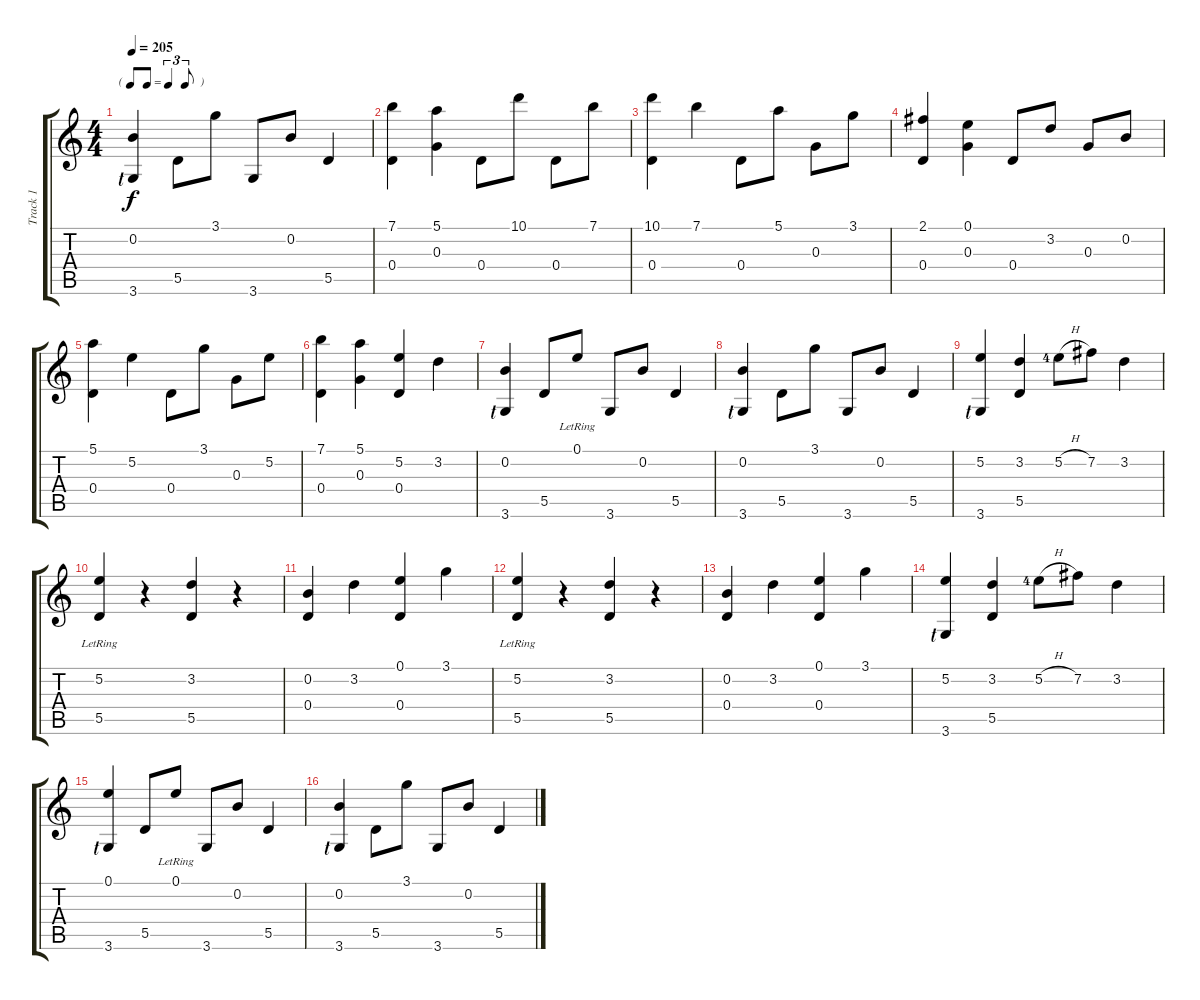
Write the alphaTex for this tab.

\track ("Track 1" "Track 1") {instrument acousticguitarsteel}
\staff {score tabs}
\tuning (E4 B3 G3 D3 A2 E2) {hide}
\ts (4 4)
\tf triplet8th
\tempo 205
\clef g2
\ks c
(0.2 3.6{lf 1}).4{dy f} 5.5.8 3.1.8 3.6.8 0.2.8 5.5.4 |
(7.1 0.4).4 (5.1 0.3).4 0.4.8 10.1.8 0.4.8 7.1.8 |
(10.1 0.4).4 7.1.4 0.4.8 5.1.8 0.3.8 3.1.8 |
(2.1 0.4).4 (0.1 0.3).4 0.4.8 3.2.8 0.3.8 0.2.8 |
(5.1 0.4).4 5.2.4 0.4.8 3.1.8 0.3.8 5.2.8 |
(7.1 0.4).4 (5.1 0.3).4 (5.2 0.4).4 3.2.4 |
(0.2 3.6{lf 1}).4 5.5.8 0.1{lr}.8 3.6.8 0.2.8 5.5.4 |
(0.2 3.6{lf 1}).4 5.5.8 3.1.8 3.6.8 0.2.8 5.5.4 |
(5.2 3.6{lf 1}).4 (3.2 5.5).4 5.2{h lf 5}.8 7.2.8 3.2.4 |
(5.2{lr} 5.5).4 r.4 (3.2 5.5).4 r.4 |
(0.2 0.4).4 3.2.4 (0.1 0.4).4 3.1.4 |
(5.2{lr} 5.5).4 r.4 (3.2 5.5).4 r.4 |
(0.2 0.4).4 3.2.4 (0.1 0.4).4 3.1.4 |
(5.2 3.6{lf 1}).4 (3.2 5.5).4 5.2{h lf 5}.8 7.2.8 3.2.4 |
(0.1 3.6{lf 1}).4 5.5.8 0.1{lr}.8 3.6.8 0.2.8 5.5.4 |
(0.2 3.6{lf 1}).4 5.5.8 3.1.8 3.6.8 0.2.8 5.5.4
